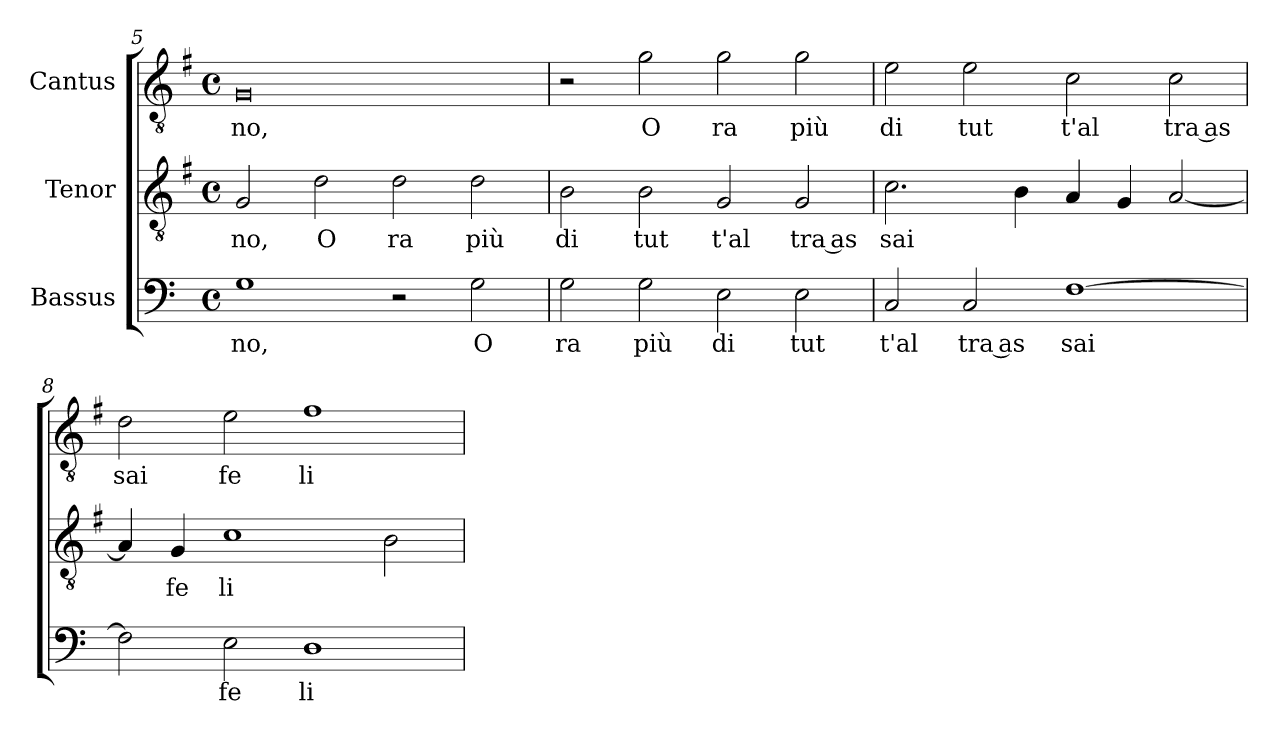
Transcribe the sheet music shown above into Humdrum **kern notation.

**kern	**text	**kern	**text	**kern	**text
*part3	*part3	*part2	*part2	*part1	*part1
*staff3	*staff3	*staff2	*staff2	*staff1	*staff1
*I"Bassus	*	*I"Tenor	*	*I"Cantus	*
*clefF4	*	*clefGv2	*	*clefGv2	*
*	*	*ITrd-3c-5	*	*ITrd-3c-5	*
*	*	*k[]	*	*k[]	*
*	*	*C:	*	*C:	*
*M4/4	*	*M4/4	*	*M4/4	*
*met(c)	*	*met(c)	*	*met(c)	*
=5	=5	=5	=5	=5	=5
!	!LO:LY:b:cj	!	!LO:LY:b:cj	!	!LO:LY:b:cj
1G	no,	2c/	no,	0c>	-no,
!	!	!	!LO:LY:b:cj	!	!
.	.	2g\	O	.	.
!	!	!	!LO:LY:b:cj	!	!
2r	.	2g\	ra	.	.
!	!LO:LY:b:cj	!	!LO:LY:b:cj	!	!
2G\	O	2g\	più	.	.
!!LO:LB:g=z
=6	=6	=6	=6	=6	=6
!	!LO:LY:b:cj	!	!LO:LY:b:cj	!	!
2G\	ra	2e\	di	2r	.
!	!LO:LY:b:cj	!	!LO:LY:b:cj	!	!LO:LY:b:cj
2G\	più	2e\	tut	2cc\	O
!	!LO:LY:b:cj	!	!LO:LY:b:cj	!	!LO:LY:b:cj
2E\	di	2c/	t'al	2cc\	ra
!	!LO:LY:b:cj	!	!LO:LY:b:rj	!	!LO:LY:b:cj
2E\	tut	2c/	tra as	2cc\	più
=7	=7	=7	=7	=7	=7
!	!LO:LY:b:cj	!	!LO:LY:b	!	!LO:LY:b:cj
2C/	t'al	2.f\	sai	2a\	di
!	!LO:LY:b:rj	!	!	!	!LO:LY:b:cj
2C/	tra as	.	.	2a\	tut
.	.	4e\	.	.	.
!	!LO:LY:b:cj	!	!	!	!LO:LY:b:cj
[>1F	sai	4d/	.	2f\	t'al
.	.	4c/	.	.	.
!	!	!	!	!	!LO:LY:b:rj
.	.	[<2d/	.	2f\	tra as
=8	=8	=8	=8	=8	=8
!	!	!	!	!	!LO:LY:b:cj
2F\]	.	4d/]	.	2g\	sai
!	!	!	!LO:LY:b:cj	!	!
.	.	4c/	fe	.	.
!	!LO:LY:b:cj	!	!LO:LY:b:cj	!	!LO:LY:b:cj
2E\	fe	1f	li	2a\	fe
!	!LO:LY:b:cj	!	!	!	!LO:LY:b:cj
1D	li	.	.	1b	li
.	.	2e\	.	.	.
=	=	=	=	=	=
*-	*-	*-	*-	*-	*-
